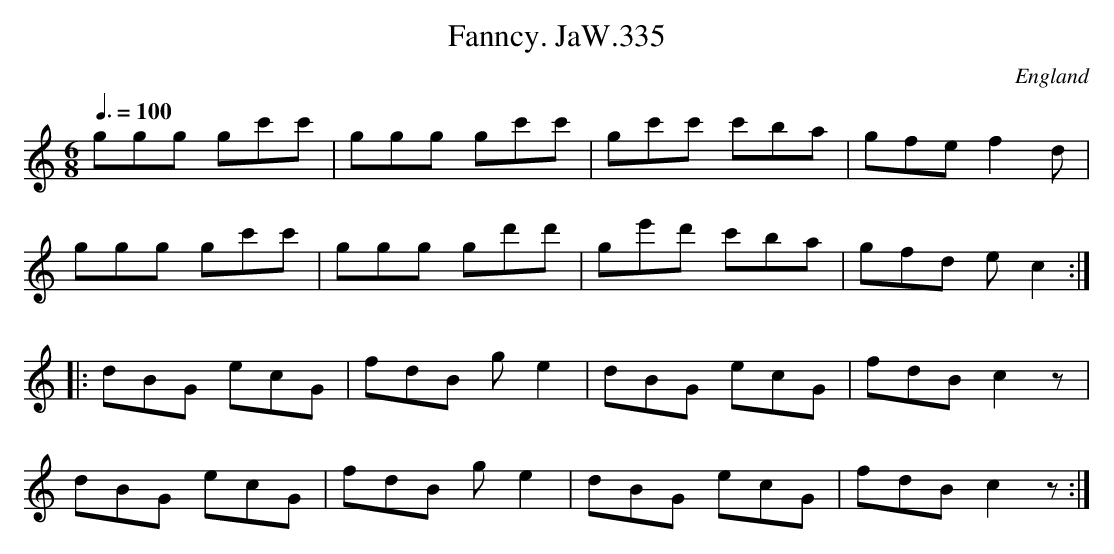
X:1
T:Fanncy. JaW.335
M:6/8
L:1/8
Q:3/8=100
O:England
K:C major
ggg gc'c'|ggg gc'c'|gc'c' c'ba|gfe f2d|!
ggg gc'c'|ggg gd'd'|ge'd' c'ba|gfd ec2:|!
|:dBG ecG|fdB ge2|dBG ecG|fdB c2z|!
dBG ecG|fdB ge2|dBG ecG|fdB c2z:|
